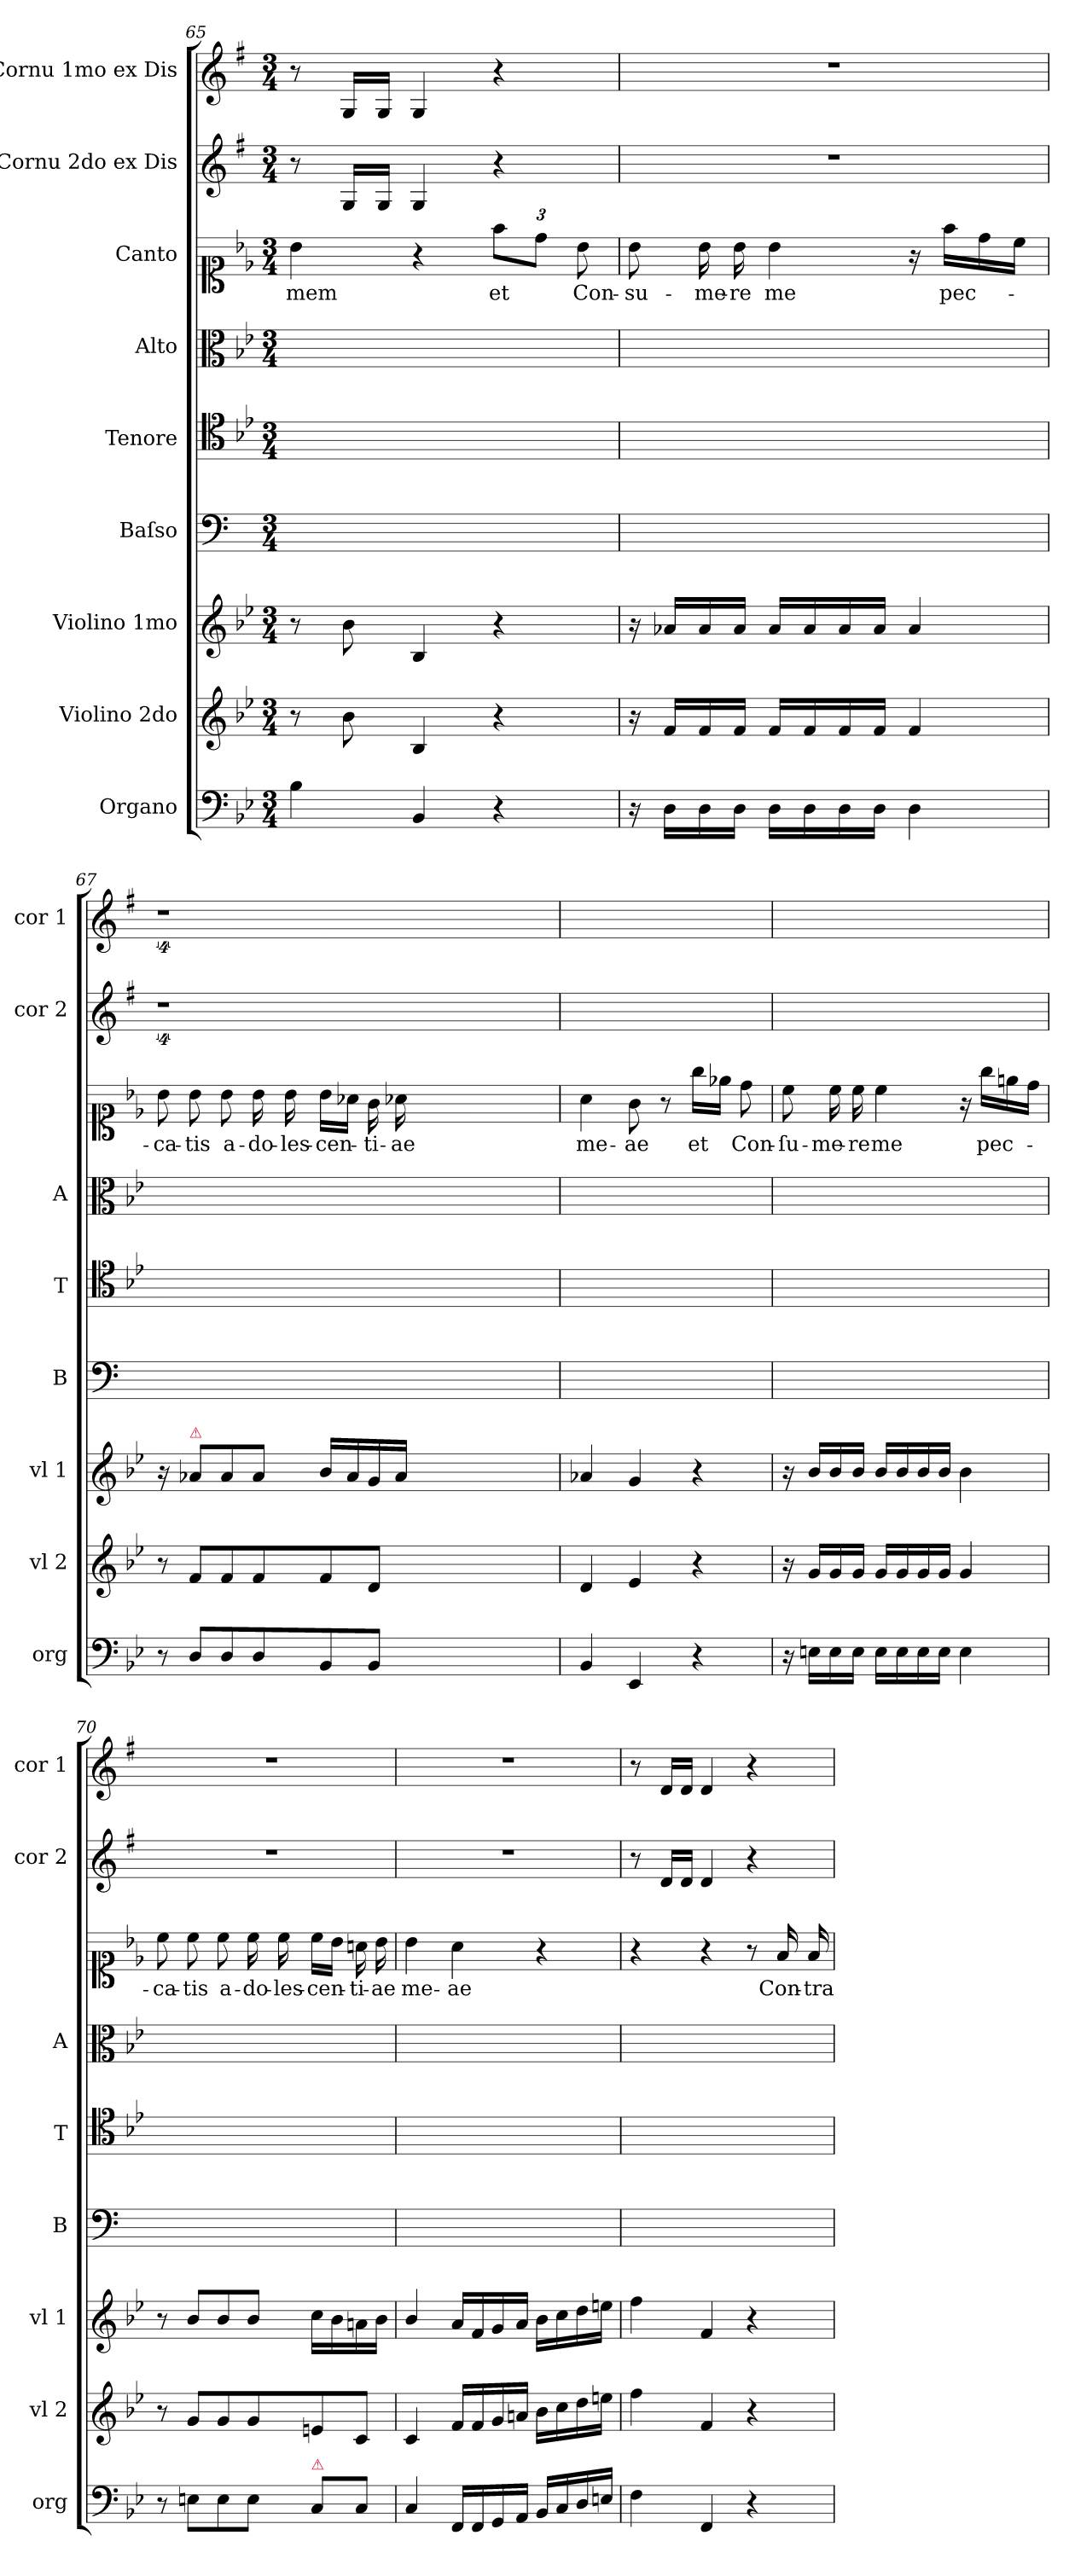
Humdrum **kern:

**kern	**kern	**kern	**kern	**kern	**kern	**kern	**text	**kern	**kern
*part9	*part8	*part7	*part6	*part5	*part4	*part3	*part3	*part2	*part1
*staff9	*staff8	*staff7	*staff6	*staff5	*staff4	*staff3	*staff3	*staff2	*staff1
*I"Organo	*I"Violino 2do	*I"Violino 1mo	*I"Baſso	*I"Tenore	*I"Alto	*I"Canto	*	*I"Cornu 2do ex Dis	*I"Cornu 1mo ex Dis
*I'org	*I'vl 2	*I'vl 1	*I'B	*I'T	*I'A	*	*	*I'cor 2	*I'cor 1
*clefF4	*clefG2	*clefG2	*clefF4	*clefC4	*clefC3	*clefC1	*	*clefG2	*clefG2
*	*	*	*	*	*	*	*	*ITrd-2c-3	*ITrd-2c-3
*k[b-e-]	*k[b-e-]	*k[b-e-]	*k[]	*k[b-e-]	*k[b-e-]	*k[b-e-]	*	*k[b-e-]	*k[b-e-]
*M3/4	*M3/4	*M3/4	*M3/4	*M3/4	*M3/4	*M3/4	*	*M3/4	*M3/4
=65	=65	=65	=65	=65	=65	=65	=65	=65	=65
4B-\	8r	8r	2.ryy	2.ryy	2.ryy	4b-\	-mem	8r	8r
.	8b-\	8b-\	.	.	.	.	.	16B-/LL	16B-/LL
.	.	.	.	.	.	.	.	16B-/JJ	16B-/JJ
4BB-/	4B-/	4B-/	.	.	.	4r	.	4B-/	4B-/
*	*	*	*	*	*	*Xbrackettup	*	*	*
4r	4r	4r	.	.	.	12ff\L	et	4r	4r
.	.	.	.	.	.	12dd\J	.	.	.
.	.	.	.	.	.	12b-\	Con-	.	.
=66	=66	=66	=66	=66	=66	=66	=66	=66	=66
16r	16r	16r	2.ryy	2.ryy	2.ryy	8b-\	-su-	2.r	2.r
16D\LL	16f/LL	16a-X/LL	.	.	.	.	.	.	.
16D\	16f/	16a-/	.	.	.	16b-\	-me-	.	.
16D\JJ	16f/JJ	16a-/JJ	.	.	.	16b-\	-re	.	.
16D\LL	16f/LL	16a-/LL	.	.	.	4b-\	me	.	.
16D\	16f/	16a-/	.	.	.	.	.	.	.
16D\	16f/	16a-/	.	.	.	.	.	.	.
16D\JJ	16f/JJ	16a-/JJ	.	.	.	.	.	.	.
4D\	4f/	4a-/	.	.	.	16r	.	.	.
.	.	.	.	.	.	16ff\LL	pec-	.	.
.	.	.	.	.	.	16dd\	.	.	.
.	.	.	.	.	.	16cc\JJ	.	.	.
=67	=67	=67	=67	=67	=67	=67	=67	=67	=67
!	!	!LO:N:vis=16	!	!	!	!	!	!	!
8r	8r	8r	2.ryy	2.ryy	2.ryy	8b-\	-ca-	4%9r	4%9r
!	!	!LO:TX:a:color=crimson:t=⚠	!	!	!	!	!	!	!
8D/L	8f/L	8a-X/L	.	.	.	8b-\	-tis	.	.
8D/	8f/	8a-/	.	.	.	8b-\	a-	.	.
8D/	8f/	8a-/J	.	.	.	16b-\	-do-	.	.
.	.	.	.	.	.	16b-\	-les-	.	.
8BB-/	8f/	16b-/LL	.	.	.	16b-\LL	-cen-	.	.
.	.	16a-/	.	.	.	16a-X\JJ	.	.	.
8BB-/J	8d/J	16g/	.	.	.	16g\	-ti-	.	.
.	.	16a-/JJ	.	.	.	16a-X\	-ae	.	.
1.ryy	1.ryy	1.ryy	1.ryy	1.ryy	1.ryy	1.ryy	.	.	.
=68	=68	=68	=68	=68	=68	=68	=68	=68	=68
4BB-/	4d/	4a-X/	2.ryy	2.ryy	2.ryy	4a\	me-	2.ryy	2.ryy
4EE-/	4e-/	4g/	.	.	.	8g\	-ae	.	.
.	.	.	.	.	.	8r	.	.	.
4r	4r	4r	.	.	.	16gg\LL	et	.	.
.	.	.	.	.	.	16ee-X\JJ	.	.	.
.	.	.	.	.	.	8dd\	Con-	.	.
=69	=69	=69	=69	=69	=69	=69	=69	=69	=69
16r	16r	16r	2.ryy	2.ryy	2.ryy	8cc\	-ſu-	2.ryy	2.ryy
16En\LL	16g/LL	16b-/LL	.	.	.	.	.	.	.
16E\	16g/	16b-/	.	.	.	16cc\	-me-	.	.
16E\JJ	16g/JJ	16b-/JJ	.	.	.	16cc\	-re	.	.
16E\LL	16g/LL	16b-/LL	.	.	.	4cc\	me	.	.
16E\	16g/	16b-/	.	.	.	.	.	.	.
16E\	16g/	16b-/	.	.	.	.	.	.	.
16E\JJ	16g/JJ	16b-/JJ	.	.	.	.	.	.	.
4E\	4g/	4b-\	.	.	.	16r	.	.	.
.	.	.	.	.	.	16gg\LL	pec-	.	.
.	.	.	.	.	.	16een\	.	.	.
.	.	.	.	.	.	16dd\JJ	.	.	.
=70	=70	=70	=70	=70	=70	=70	=70	=70	=70
8r	8r	8r	2.ryy	2.ryy	2.ryy	8cc\	-ca-	2.r	2.r
8En\L	8g/L	8b-/L	.	.	.	8cc\	-tis	.	.
8E\	8g/	8b-/	.	.	.	8cc\	a-	.	.
8E\J	8g/	8b-/J	.	.	.	16cc\	-do-	.	.
.	.	.	.	.	.	16cc\	-les-	.	.
!LO:TX:a:color=crimson:t=⚠	!	!	!	!	!	!	!	!	!
8C/L	8en/	16cc\LL	.	.	.	16cc\LL	-cen-	.	.
.	.	16b-\	.	.	.	16b-\JJ	.	.	.
8C/J	8c/J	16an\	.	.	.	16an\	-ti-	.	.
.	.	16b-\JJ	.	.	.	16b-\	-ae	.	.
=71	=71	=71	=71	=71	=71	=71	=71	=71	=71
4C/	4c/	4b-/	2.ryy	2.ryy	2.ryy	4b-\	me-	2.r	2.r
16FF/LL	16f/LL	16a/LL	.	.	.	4a\	-ae	.	.
16FF/	16f/	16f/	.	.	.	.	.	.	.
16GG/	16g/	16g/	.	.	.	.	.	.	.
16AA/JJ	16an/JJ	16a/JJ	.	.	.	.	.	.	.
16BB-/LL	16b-\LL	16b-\LL	.	.	.	4r	.	.	.
16C/	16cc\	16cc\	.	.	.	.	.	.	.
16D/	16dd\	16dd\	.	.	.	.	.	.	.
16En/JJ	16een\JJ	16een\JJ	.	.	.	.	.	.	.
=72	=72	=72	=72	=72	=72	=72	=72	=72	=72
4F\	4ff\	4ff\	2.ryy	2.ryy	2.ryy	4r	.	8r	8r
.	.	.	.	.	.	.	.	16f/LL	16f/LL
.	.	.	.	.	.	.	.	16f/JJ	16f/JJ
4FF/	4f/	4f/	.	.	.	4r	.	4f/	4f/
4r	4r	4r	.	.	.	8r	.	4r	4r
.	.	.	.	.	.	16f/	Con-	.	.
.	.	.	.	.	.	16f/	-tra	.	.
=	=	=	=	=	=	=	=	=	=
*-	*-	*-	*-	*-	*-	*-	*-	*-	*-
